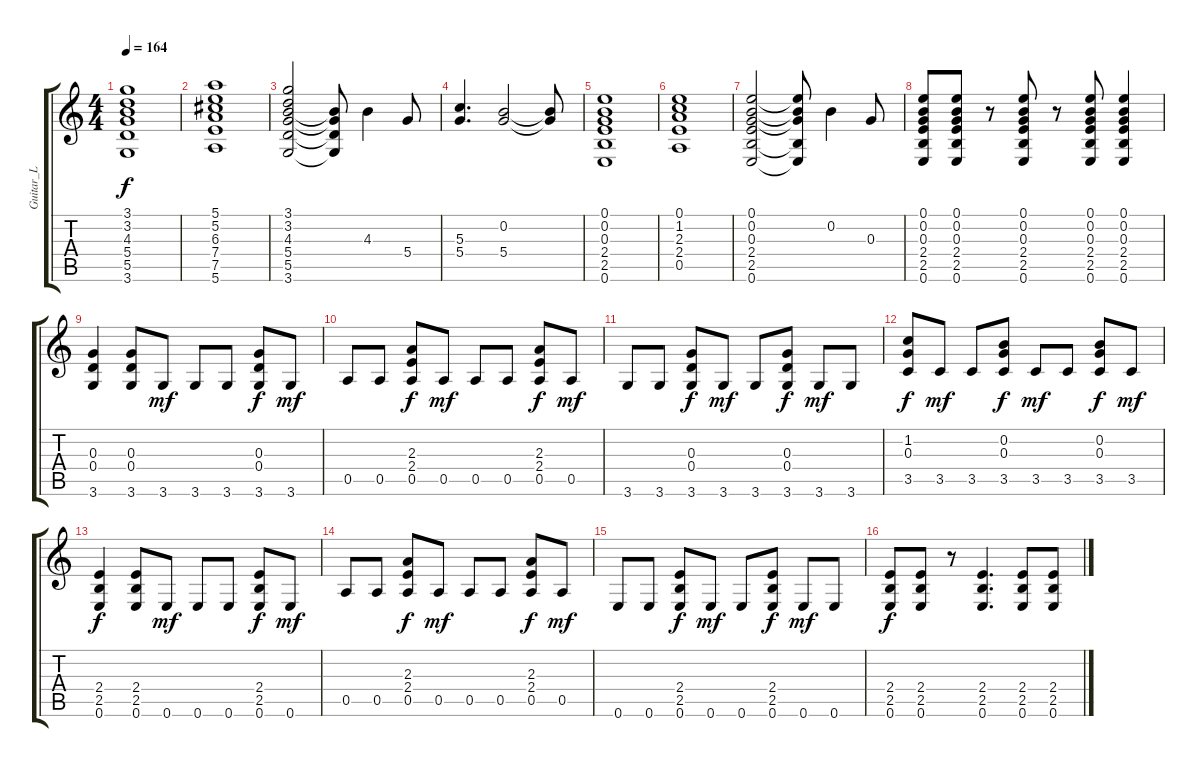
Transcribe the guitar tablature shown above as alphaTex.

\track ("Guitar_L" "Guitar_L") {instrument overdrivenguitar}
\staff {score tabs}
\tuning (E4 B3 G3 D3 A2 E2) {hide}
\ts (4 4)
\tempo 164
\clef g2
\ks c
(3.1 3.2 4.3 5.4 5.5 3.6).1{dy f} |
(5.1 5.2 6.3 7.4 7.5 5.6).1 |
(3.1 3.2 4.3 5.4 5.5 3.6).2 (4.3{t} 5.4{t} 5.5{t} 3.6{t}).8 4.3.4 5.4.8 |
(5.3 5.4).4{d} (0.2 5.4).2 (0.2{t} 5.4{t}).8 |
(0.1 0.2 0.3 2.4 2.5 0.6).1 |
(0.1 1.2 2.3 2.4 0.5).1 |
(0.1 0.2 0.3 2.4 2.5 0.6).2 (0.1{t} 0.2{t} 0.3{t} 2.5{t} 0.6{t}).8 0.2.4 0.3.8 |
(0.1 0.2 0.3 2.4 2.5 0.6).8 (0.1 0.2 0.3 2.4 2.5 0.6).8 r.8 (0.1 0.2 0.3 2.4 2.5 0.6).8 r.8 (0.1 0.2 0.3 2.4 2.5 0.6).8 (0.1 0.2 0.3 2.4 2.5 0.6).4 |
(0.3 0.4 3.6).4 (0.3 0.4 3.6).8 3.6.8{dy mf} 3.6.8 3.6.8 (0.3 0.4 3.6).8{dy f} 3.6.8{dy mf} |
0.5.8 0.5.8 (2.3 2.4 0.5).8{dy f} 0.5.8{dy mf} 0.5.8 0.5.8 (2.3 2.4 0.5).8{dy f} 0.5.8{dy mf} |
3.6.8 3.6.8 (0.3 0.4 3.6).8{dy f} 3.6.8{dy mf} 3.6.8 (0.3 0.4 3.6).8{dy f} 3.6.8{dy mf} 3.6.8 |
(1.2 0.3 3.5).8{dy f} 3.5.8{dy mf} 3.5.8 (0.2 0.3 3.5).8{dy f} 3.5.8{dy mf} 3.5.8 (0.2 0.3 3.5).8{dy f} 3.5.8{dy mf} |
(2.4 2.5 0.6).4{dy f} (2.4 2.5 0.6).8 0.6.8{dy mf} 0.6.8 0.6.8 (2.4 2.5 0.6).8{dy f} 0.6.8{dy mf} |
0.5.8 0.5.8 (2.3 2.4 0.5).8{dy f} 0.5.8{dy mf} 0.5.8 0.5.8 (2.3 2.4 0.5).8{dy f} 0.5.8{dy mf} |
0.6.8 0.6.8 (2.4 2.5 0.6).8{dy f} 0.6.8{dy mf} 0.6.8 (2.4 2.5 0.6).8{dy f} 0.6.8{dy mf} 0.6.8 |
(2.4 2.5 0.6).8{dy f} (2.4 2.5 0.6).8 r.8 (2.4 2.5 0.6).4{d} (2.4 2.5 0.6).8 (2.4 2.5 0.6).8
